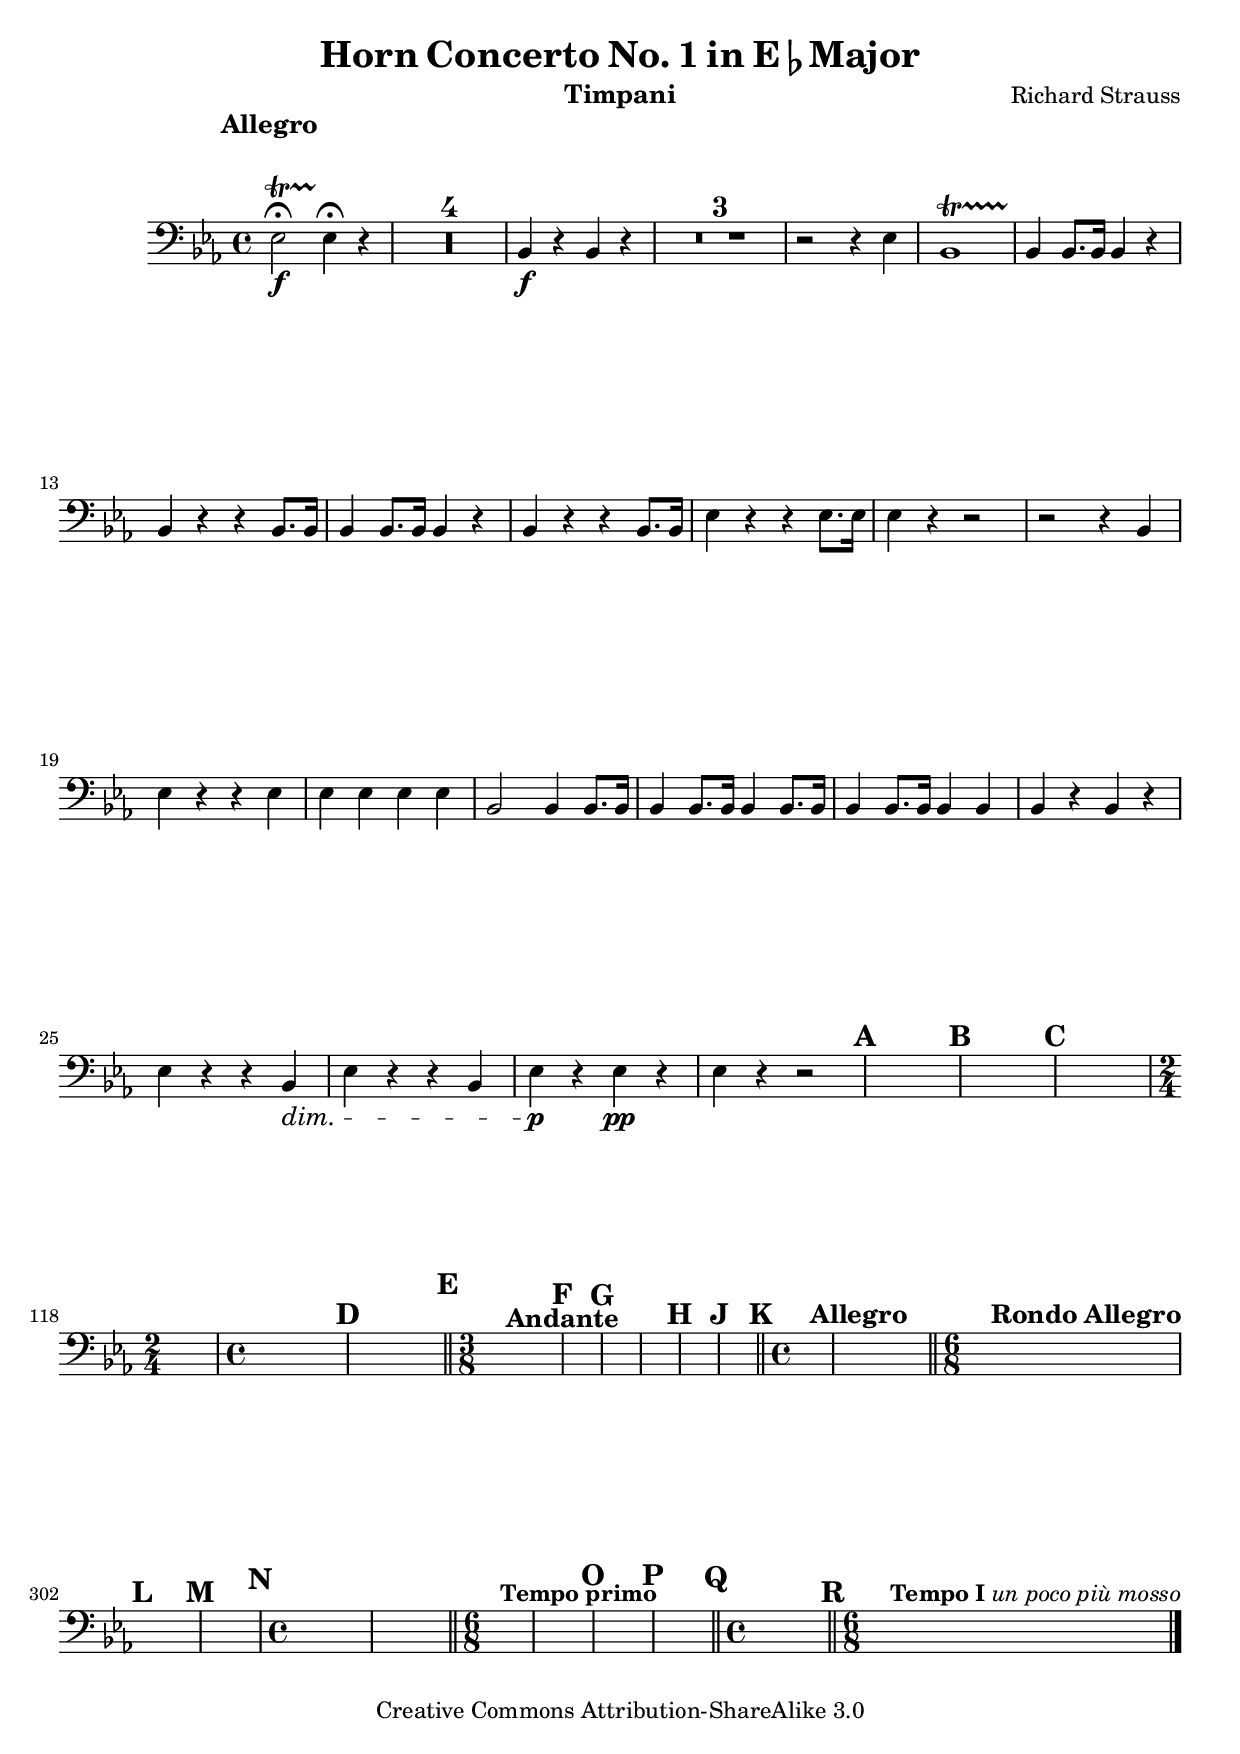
\version "2.12.2"

\version "2.12.2"

\include "defs.lyi"

timpaniMvtI = \relative c
{
  \clef bass
  \key ees \major
  ees2\startTrillSpan\fermata\f ees4\stopTrillSpan\fermata r |
  R1*4 |
  bes4\f r bes r |
  R1*3 |
  r2 r4 ees4 |
  bes1\startTrillSpan |
  bes4\stopTrillSpan bes8. bes16 bes4 r |
  bes4 r r bes8. bes16 |
  bes4 bes8. bes16 bes4 r |
  bes4 r r bes8. bes16 |
  ees4 r r ees8. ees16 |
  ees4 r r2 |
  r2 r4 bes |
  ees r r ees |
  ees ees ees ees |
  bes2 bes4 bes8. bes16 |
  bes4 bes8. bes16 bes4 bes8. bes16 |
  bes4 bes8. bes16 bes4 bes |
  bes r bes r |
  \dimTextDim
  ees r r bes\> |
  ees r r bes |
  ees\p r ees\pp r |
  ees r r2 |

  %A
}

timpaniMvtII = \relative c'
{
}

timpaniMvtIII = \relative c'
{
}

timpani = {\timpaniMvtI \timpaniMvtII \timpaniMvtIII}




\paper
{
  ragged-last-bottom = ##f
}

instrument = \markup {Timpani}

\include "header.lyi"

notes = \timpani

\include "part.lyi"

